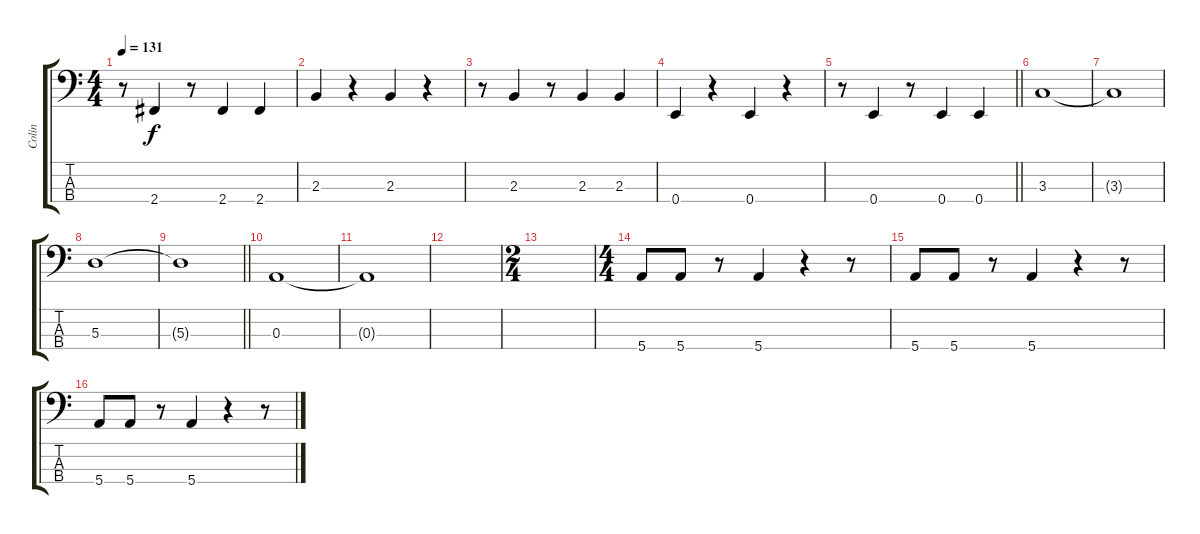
\track ("Colin" "Colin") {instrument electricbassfinger}
\staff {score tabs}
\tuning (G2 D2 A1 E1) {hide}
\ts (4 4)
\tempo 131
\clef f4
\ks c
r.8{dy f} 2.4.4 r.8 2.4.4 2.4.4 |
2.3.4 r.4 2.3.4 r.4 |
r.8 2.3.4 r.8 2.3.4 2.3.4 |
0.4.4 r.4 0.4.4 r.4 |
\barLineRight lightlight
r.8 0.4.4 r.8 0.4.4 0.4.4 |
3.3.1 |
3.3{t}.1 |
5.3.1 |
\barLineRight lightlight
5.3{t}.1 |
0.3.1 |
0.3{t}.1 |
|
\ts (2 4)
|
\ts (4 4)
5.4.8 5.4.8 r.8 5.4.4 r.4 r.8 |
5.4.8 5.4.8 r.8 5.4.4 r.4 r.8 |
5.4.8 5.4.8 r.8 5.4.4 r.4 r.8
